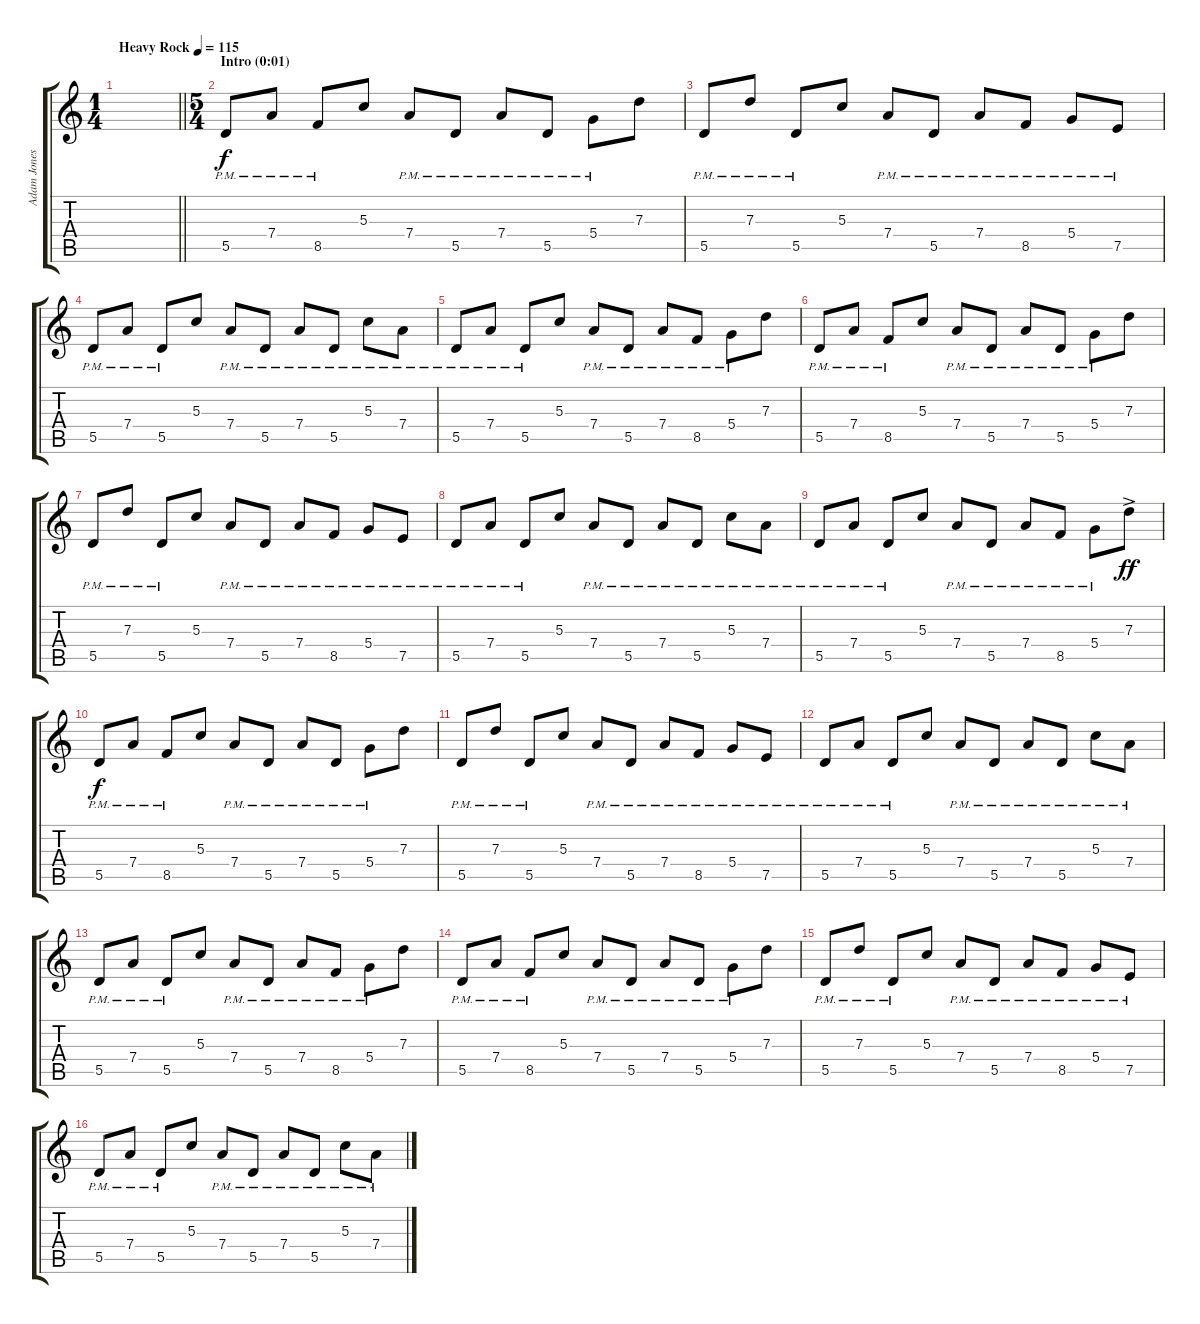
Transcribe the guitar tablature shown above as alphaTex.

\track ("Adam Jones" "Adam Jones") {instrument distortionguitar}
\staff {score tabs}
\tuning (E4 B3 G3 D3 A2 D2) {hide}
\ts (1 4)
\tempo (115 "Heavy Rock")
\clef g2
\barLineRight lightlight
\ks c
|
\ts (5 4)
\section ("" "Intro (0:01)")
5.5{pm}.8 7.4{pm}.8 8.5{pm}.8 5.3.8 7.4{pm}.8 5.5{pm}.8 7.4{pm}.8 5.5{pm}.8 5.4{pm}.8 7.3.8 |
5.5{pm}.8 7.3{pm}.8 5.5{pm}.8 5.3.8 7.4{pm}.8 5.5{pm}.8 7.4{pm}.8 8.5{pm}.8 5.4{pm}.8 7.5{pm}.8 |
5.5{pm}.8 7.4{pm}.8 5.5{pm}.8 5.3.8 7.4{pm}.8 5.5{pm}.8 7.4{pm}.8 5.5{pm}.8 5.3{pm}.8 7.4{pm}.8 |
5.5{pm}.8 7.4{pm}.8 5.5{pm}.8 5.3.8 7.4{pm}.8 5.5{pm}.8 7.4{pm}.8 8.5{pm}.8 5.4{pm}.8 7.3.8 |
5.5{pm}.8 7.4{pm}.8 8.5{pm}.8 5.3.8 7.4{pm}.8 5.5{pm}.8 7.4{pm}.8 5.5{pm}.8 5.4{pm}.8 7.3.8 |
5.5{pm}.8 7.3{pm}.8 5.5{pm}.8 5.3.8 7.4{pm}.8 5.5{pm}.8 7.4{pm}.8 8.5{pm}.8 5.4{pm}.8 7.5{pm}.8 |
5.5{pm}.8 7.4{pm}.8 5.5{pm}.8 5.3.8 7.4{pm}.8 5.5{pm}.8 7.4{pm}.8 5.5{pm}.8 5.3{pm}.8 7.4{pm}.8 |
5.5{pm}.8 7.4{pm}.8 5.5{pm}.8 5.3.8 7.4{pm}.8 5.5{pm}.8 7.4{pm}.8 8.5{pm}.8 5.4{pm}.8 7.3{ac}.8{dy ff} |
5.5{pm}.8{dy f} 7.4{pm}.8 8.5{pm}.8 5.3.8 7.4{pm}.8 5.5{pm}.8 7.4{pm}.8 5.5{pm}.8 5.4{pm}.8 7.3.8 |
5.5{pm}.8 7.3{pm}.8 5.5{pm}.8 5.3.8 7.4{pm}.8 5.5{pm}.8 7.4{pm}.8 8.5{pm}.8 5.4{pm}.8 7.5{pm}.8 |
5.5{pm}.8 7.4{pm}.8 5.5{pm}.8 5.3.8 7.4{pm}.8 5.5{pm}.8 7.4{pm}.8 5.5{pm}.8 5.3{pm}.8 7.4{pm}.8 |
5.5{pm}.8 7.4{pm}.8 5.5{pm}.8 5.3.8 7.4{pm}.8 5.5{pm}.8 7.4{pm}.8 8.5{pm}.8 5.4{pm}.8 7.3.8 |
5.5{pm}.8 7.4{pm}.8 8.5{pm}.8 5.3.8 7.4{pm}.8 5.5{pm}.8 7.4{pm}.8 5.5{pm}.8 5.4{pm}.8 7.3.8 |
5.5{pm}.8 7.3{pm}.8 5.5{pm}.8 5.3.8 7.4{pm}.8 5.5{pm}.8 7.4{pm}.8 8.5{pm}.8 5.4{pm}.8 7.5{pm}.8 |
5.5{pm}.8 7.4{pm}.8 5.5{pm}.8 5.3.8 7.4{pm}.8 5.5{pm}.8 7.4{pm}.8 5.5{pm}.8 5.3{pm}.8 7.4{pm}.8
